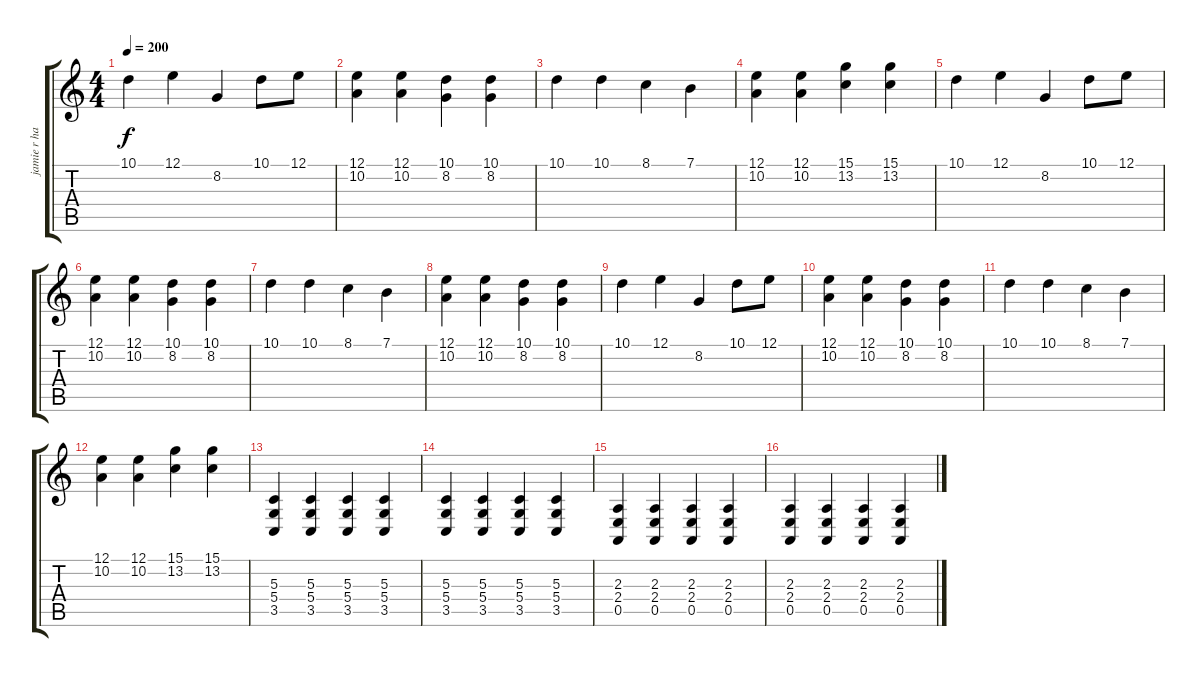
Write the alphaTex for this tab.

\track ("jamie r hand" "jamie r ha") {instrument acousticgrandpiano}
\staff {score tabs}
\tuning (E4 B3 G3 D3 A2 E2) {hide}
\ts (4 4)
\tempo 200
\clef g2
\ks c
10.1.4{dy f} 12.1.4 8.2.4 10.1.8 12.1.8 |
(12.1 10.2).4 (12.1 10.2).4 (10.1 8.2).4 (10.1 8.2).4 |
10.1.4 10.1.4 8.1.4 7.1.4 |
(12.1 10.2).4 (12.1 10.2).4 (15.1 13.2).4 (15.1 13.2).4 |
10.1.4 12.1.4 8.2.4 10.1.8 12.1.8 |
(12.1 10.2).4 (12.1 10.2).4 (10.1 8.2).4 (10.1 8.2).4 |
10.1.4 10.1.4 8.1.4 7.1.4 |
(12.1 10.2).4 (12.1 10.2).4 (10.1 8.2).4 (10.1 8.2).4 |
10.1.4 12.1.4 8.2.4 10.1.8 12.1.8 |
(12.1 10.2).4 (12.1 10.2).4 (10.1 8.2).4 (10.1 8.2).4 |
10.1.4 10.1.4 8.1.4 7.1.4 |
(12.1 10.2).4 (12.1 10.2).4 (15.1 13.2).4 (15.1 13.2).4 |
(5.3 5.4 3.5).4 (5.3 5.4 3.5).4 (5.3 5.4 3.5).4 (5.3 5.4 3.5).4 |
(5.3 5.4 3.5).4 (5.3 5.4 3.5).4 (5.3 5.4 3.5).4 (5.3 5.4 3.5).4 |
(2.3 2.4 0.5).4 (2.3 2.4 0.5).4 (2.3 2.4 0.5).4 (2.3 2.4 0.5).4 |
(2.3 2.4 0.5).4 (2.3 2.4 0.5).4 (2.3 2.4 0.5).4 (2.3 2.4 0.5).4
